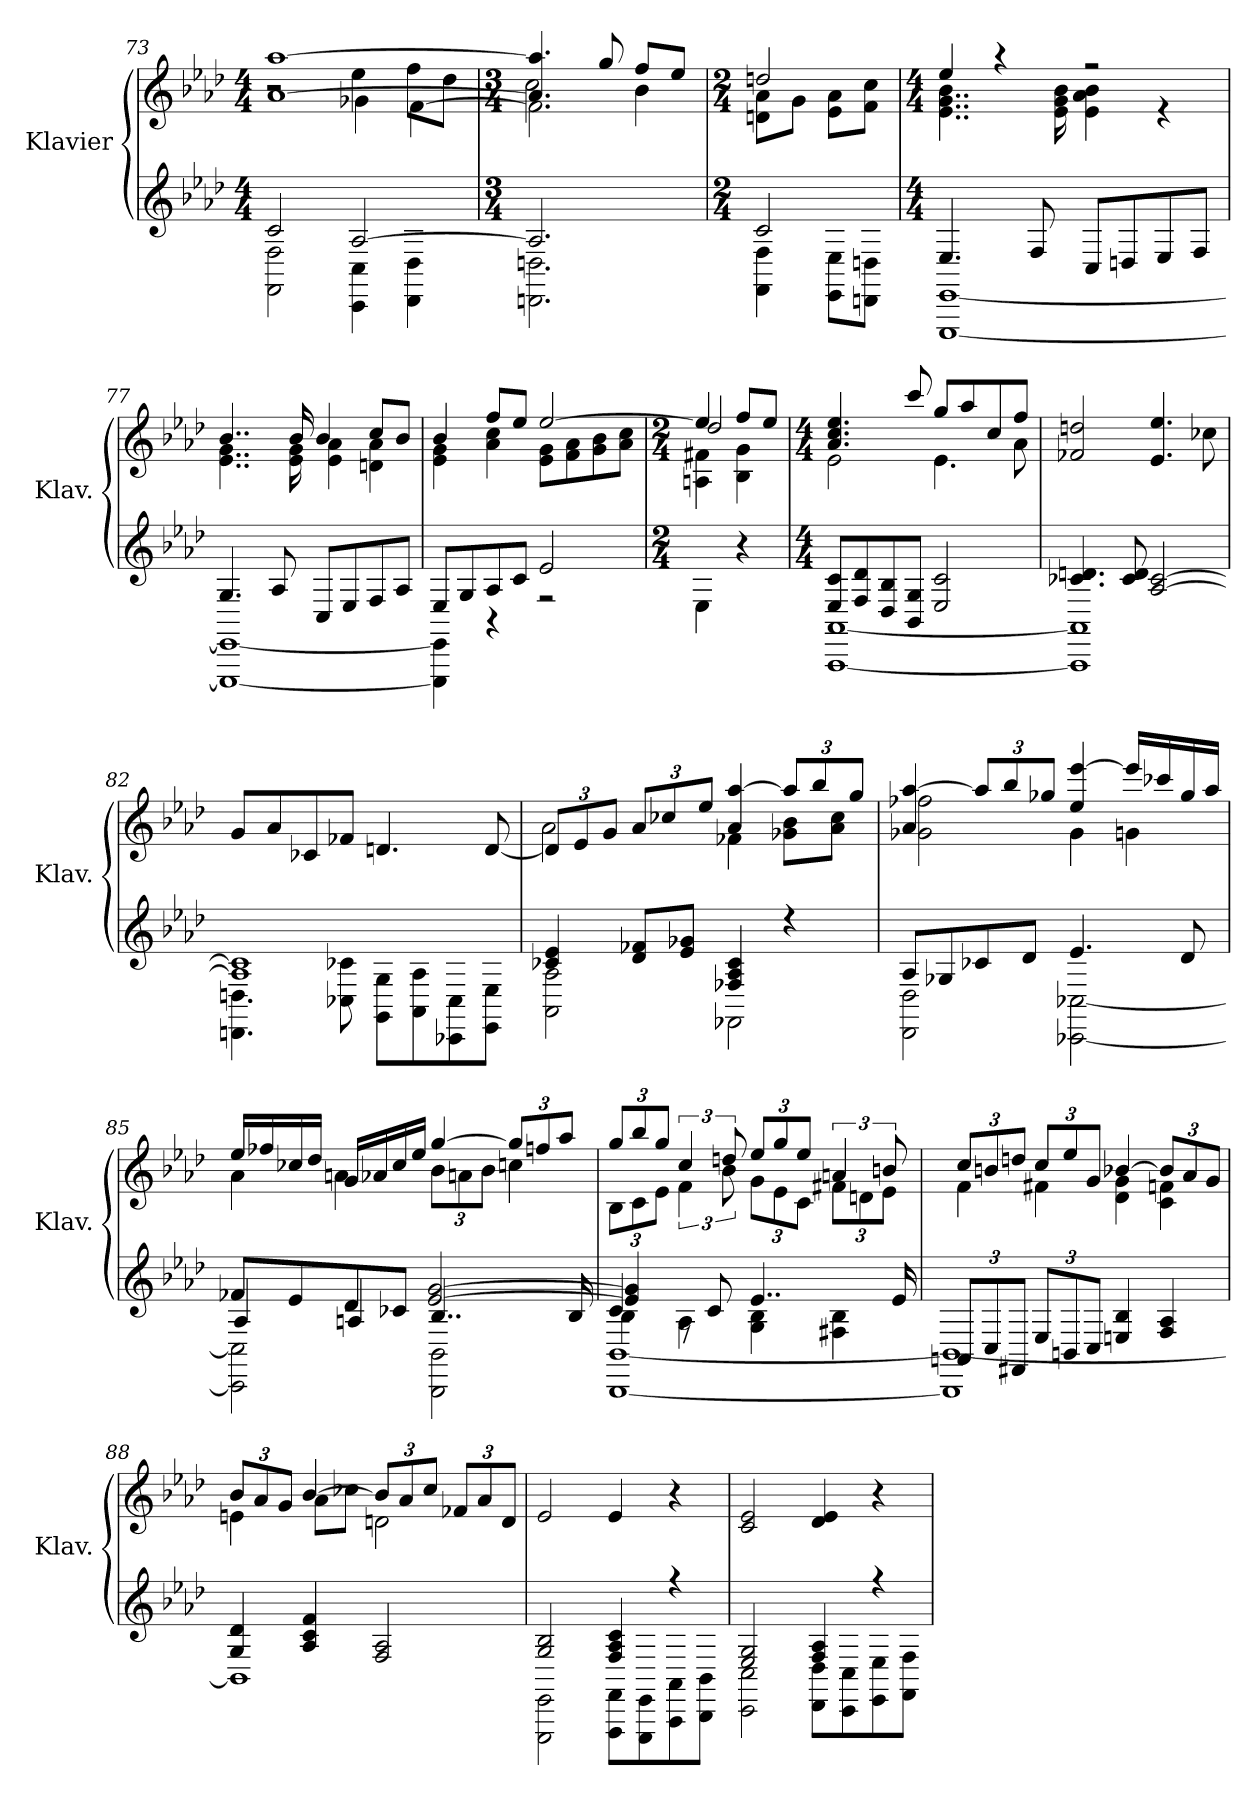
**kern	**kern
*part1	*part1
*staff2	*staff1
*I"Klavier	*
*I'Klav.	*
*clefG2	*clefG2
*k[b-e-a-d-]	*k[b-e-a-d-]
*M4/4	*M4/4
=73	=73
*^	*^
*	*	*	*^
2c/	2FF\ 2F\	[1a- [1aa-	2r	2r
[2A-/	4CC\ 4C\	.	4ee-\	4g-X\
.	4DD-\ 4D-\	.	8ff\L	[4f\
.	.	.	8dd-\J	.
=74	=74	=74	=74	=74
*M3/4	*	*M3/4	*	*
2.A-/]	2.DDn\ 2.Dn\	4.a-/] 4.aa-/]	2cc\	2.f\]
.	.	8gg/	.	.
.	.	8ff/L	4b-\	.
.	.	8ee-/J	.	.
*	*	*v	*v	*v
=75	=75	=75
*M2/4	*	*M2/4
*	*	*^
2c/	4FF\ 4F\	2ddn/	8dn\ 8a-\L
.	.	.	8g\J
.	8EE-\ 8E-\L	.	8e-\ 8a-\L
.	8DDn\ 8Dn\J	.	8f\ 8cc\J
=76	=76	=76	=76
*M4/4	*	*M4/4	*
4.E-/	[1EEE- [1EE-	4ee-/	4..e-\ 4..g\ 4..b-\
.	.	4r	.
8F/	.	.	.
.	.	.	16e-\ 16g\ 16b-\
8C/L	.	2r	4e-\ 4a-\ 4b-\
8Dn/	.	.	.
8E-/	.	.	4r
8F/J	.	.	.
=77	=77	=77	=77
4.G/	1EEE-_ 1EE-_	4..b-/	4..e-\ 4..g\
8A-/	.	.	.
.	.	16b-/	16e-\ 16g\
8C/L	.	4b-/	4e-\ 4a-\
8E-/	.	.	.
8F/	.	8cc/L	4dn\ 4a-\
8A-/J	.	8b-/J	.
!!LO:LB:g=z	!!
=78	=78	=78	=78
8E-/L	4EEE-\] 4EE-\]	4b-/	4e-\ 4g\
8G/	.	.	.
8A-/	4r	8ff/L	4a-\ 4cc\
8c/J	.	8ee-/J	.
2e-/	2r	[2ee-/	8e-\ 8g\L
.	.	.	8f\ 8a-\
.	.	.	8g\ 8b-\
.	.	.	8a-\ 8cc\J
*v	*v	*	*
*	*v	*v
=79	=79
*M2/4	*M2/4
*	*^
*	*	*^
4E-\	4ee-/]	4An\ 4f#X\	2dd-/
4r	8ff/L	4B-\ 4g\	.
.	8ee-/J	.	.
*	*v	*v	*v
=80	=80
*M4/4	*M4/4
*^	*^
8E-/ 8c/L	[1AAA- [1AA-	4.a-/ 4.cc/ 4.ee-/	2e-\
8F/ 8d-/	.	.	.
8D-/ 8B-/	.	.	.
8BB-/ 8G/J	.	8ccc/	.
2E-/ 2c/	.	8gg/L	4.e-\
.	.	8aa-/	.
.	.	8cc/	.
.	.	8ff/J	8a-\
*	*	*v	*v
=81	=81	=81
4.c-X/ 4.dn/	1AAA-] 1AA-]	2f-X/ 2ddn/
8c-/ 8d/	.	.
[2A-/ [2c-/	.	4.e-/ 4.ee-/
.	.	8cc-X\
=82	=82	=82
1A-] 1c-]	4.DDn\ 4.Dn\	8g/L
.	.	8a-/
.	.	8c-X/
.	8C-X\ 8c-X\	8f-X/J
.	8GG\ 8G\L	4.dn/
.	8AA-\ 8A-\	.
.	8CC-X\ 8C-\	.
.	8EE-\ 8E-\J	[8d/
=83	=83	=83
*	*	*Xbrackettup
*	*	*^
4c-X/ 4e-/	2AA-\ 2A-\	12d/L]	2a-\
.	.	12e-/	.
.	.	12g/J	.
8d-/ 8f-X/L	.	12a-/L	.
.	.	12cc-X/	.
8e-/ 8g-X/J	.	.	.
.	.	12ee-/J	.
4F-X/ 4A-/ 4c-/	2FF-X\	4a-/ [4aa-/	4f-X\
4r	.	12aa-/L]	8g-X\ 8b-\L
.	.	12bb-/	.
.	.	.	8a-\ 8cc-\J
.	.	12gg/J	.
!!LO:LB:g=z	!!
=84	=84	=84	=84
8A-/L	2DD-\ 2D-\	4a-/ [4aa-/	2g-X\ 2ff-X\
8G-X/	.	.	.
8c-X/	.	12aa-/L]	.
.	.	12bb-/	.
8d-/J	.	.	.
.	.	12gg-X/J	.
4.e-/	[2CC-X\ [2C-X\	4ee-/ [4eee-/	4g-\
.	.	16eee-/LL]	4gn\
.	.	16ccc-X/	.
8d-/	.	16gg-/	.
.	.	16aa-/JJ	.
=85	=85	=85	=85
*	*^	*	*
8f-X/L	2CC-\] 2C-\]	4A-/	16ee-/LL	4a-\
.	.	.	16ff-X/	.
8e-/	.	.	16cc-X/	.
.	.	.	16dd-/JJ	.
8d-/	.	4An/	16g/LL	4an\
.	.	.	16a-X/	.
8c-X/J	.	.	16cc-/	.
.	.	.	16ee-/JJ	.
4..B-/	2BBB-\ 2BB-\	[2e-/ [2g/	[4gg/	12b-\L
.	.	.	.	12an\
.	.	.	.	12b-\J
.	.	.	12gg/L]	4ccn\
.	.	.	12ffn/	.
.	.	.	12aa-/J	.
16B-/	.	.	.	.
=86	=86	=86	=86	=86
*	*	*^	*	*
4c/	[1BBB- [1BB-	4e-/] 4g/]	4B-\	12gg/L	12B-\L
.	.	.	.	12bb-/	12c\
.	.	.	.	12gg/J	12e-\J
*	*	*	*	*brackettup	*
8rF	.	2.ryy	4A-\	6cc/	6f\
8c/	.	.	.	.	.
.	.	.	.	12ddn/	12b-\
*	*	*	*	*Xbrackettup	*
4..e-/	.	.	4G\ 4B-\	12ee-/L	12g\L
.	.	.	.	12gg/	12e-\
.	.	.	.	12ee-/J	12c\J
*	*	*	*	*brackettup	*Xbrackettup
.	.	.	4F#X\ 4B-\	6an/	12f#X\L
.	.	.	.	.	12dn\
.	.	.	.	12bn/	12e-\J
16e-/	.	.	.	.	.
*v	*v	*v	*v	*	*
=87	=87	=87
*Xbrackettup	*	*
*^	*	*
12AAn/L	1BBB-] 1BB-_	12cc/L	4f\
12C/	.	12bn/	.
12FF#X/J	.	12ddn/J	.
12E-/L	.	12cc/L	4f#X\
12BBn/	.	12ee-/	.
12C/J	.	12g/J	.
4En/ 4B-/	.	[4b-X/	4d-\ 4g\
4F/ 4A-/	.	12b-/L]	4c\ 4fn\
.	.	12a-/	.
.	.	12g/J	.
!!LO:LB:g=z	!!
=88	=88	=88	=88
4G/ 4d-/	1BB-]	12b-/L	4en\
.	.	12a-/	.
.	.	12g/J	.
4A-/ 4c/ 4f/	.	[4b-/	8a-\L
.	.	.	8cc-X\J
2F/ 2A-/	.	12b-/L]	2dn\
.	.	12a-/	.
.	.	12cc-/J	.
.	.	12f-X/L	.
.	.	12a-/	.
.	.	12d/J	.
*	*	*v	*v
=89	=89	=89
2G/ 2B-/	2EEE-\ 2EE-\	2e-/
4F/ 4A-/ 4c/	8FFF\ 8FF\L	4e-/
.	8EEE-\ 8EE-\	.
4r	8AAA-\ 8AA-\	4r
.	8BBB-\ 8BB-\J	.
=90	=90	=90
2E-/ 2G/	2CC\ 2C\	2c/ 2e-/
4F/ 4A-/	8DD-\ 8D-\L	4d-/ 4e-/
.	8CC\ 8C\	.
4r	8EE-\ 8E-\	4r
.	8FF\ 8F\J	.
*v	*v	*
=	=
*-	*-
